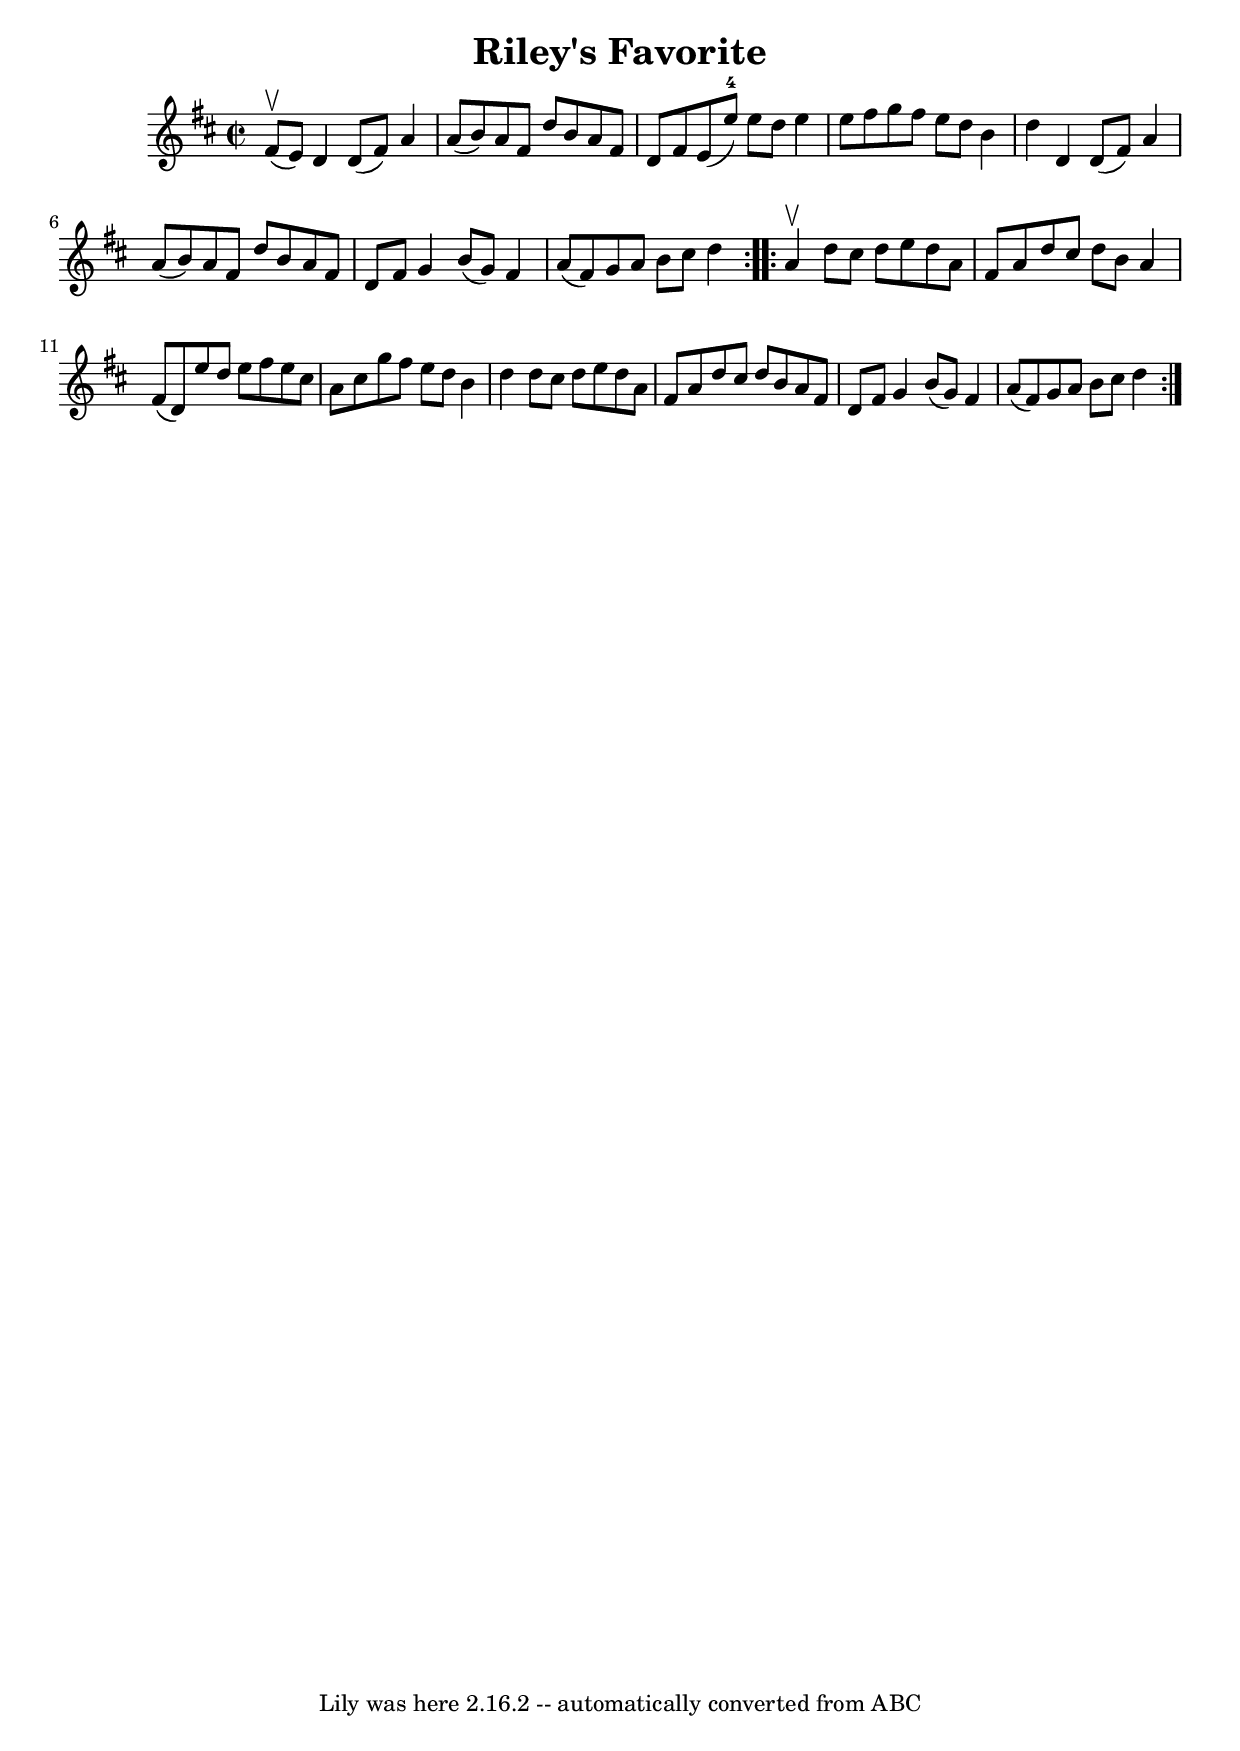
\version "2.16.2"
\include "Mammoth.ily"
\header {
  %% book = "Ryan's Mammoth Collection"
  crossRefNumber = "1"
  footnotes = "\\\\289"
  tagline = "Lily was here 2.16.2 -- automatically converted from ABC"
  title = "Riley's Favorite"

}
voicedefault =  {



  \repeat volta 2 {

    \override Staff.TimeSignature #'style = #'C
    \time 2/2 
    \key d \major
 fis'8^\upbow(e'8) |
    d'4 d'8 (
    fis'8) a'4 a'8 (b'8)   |
    a'8 fis'8 d''8 b'8    
    a'8 fis'8 d'8 fis'8    |
    e'8 (e''8-4) e''8 d''8  
    e''4 e''8 fis''8    |
    g''8 fis''8 e''8 d''8 b'4    
    d''4    |
    d'4 d'8 (fis'8) a'4 a'8 (b'8)   
    |
    a'8 fis'8 d''8 b'8 a'8 fis'8 d'8 fis'8    
    |
    g'4 b'8 (g'8) fis'4 a'8 (fis'8)   |
    g'8 
    a'8 b'8 cis''8 d''4  
  }     
  \repeat volta 2 {
    a'4^\upbow |
    
    d''8 cis''8 d''8 e''8 d''8 a'8 fis'8 a'8    |
    
    d''8 cis''8 d''8 b'8 a'4 fis'8 (d'8)   |
    e''8    
    d''8 e''8 fis''8 e''8 cis''8 a'8 cis''8    |
    g''8    
    fis''8 e''8 d''8 b'4 d''4    |
    d''8 cis''8 d''8    
    e''8 d''8 a'8 fis'8 a'8    |
    d''8 cis''8 d''8 b'8 
    a'8 fis'8 d'8 fis'8    |
    g'4 b'8 (g'8) fis'4    
    a'8 (fis'8)   |
    g'8 a'8 b'8 cis''8 d''4  
  }   

}

\score{
  <<

    \context Staff="default"
    {
      \voicedefault 
      
    }

  >>
  \layout {
    
  }
  \midi {
  }

}
